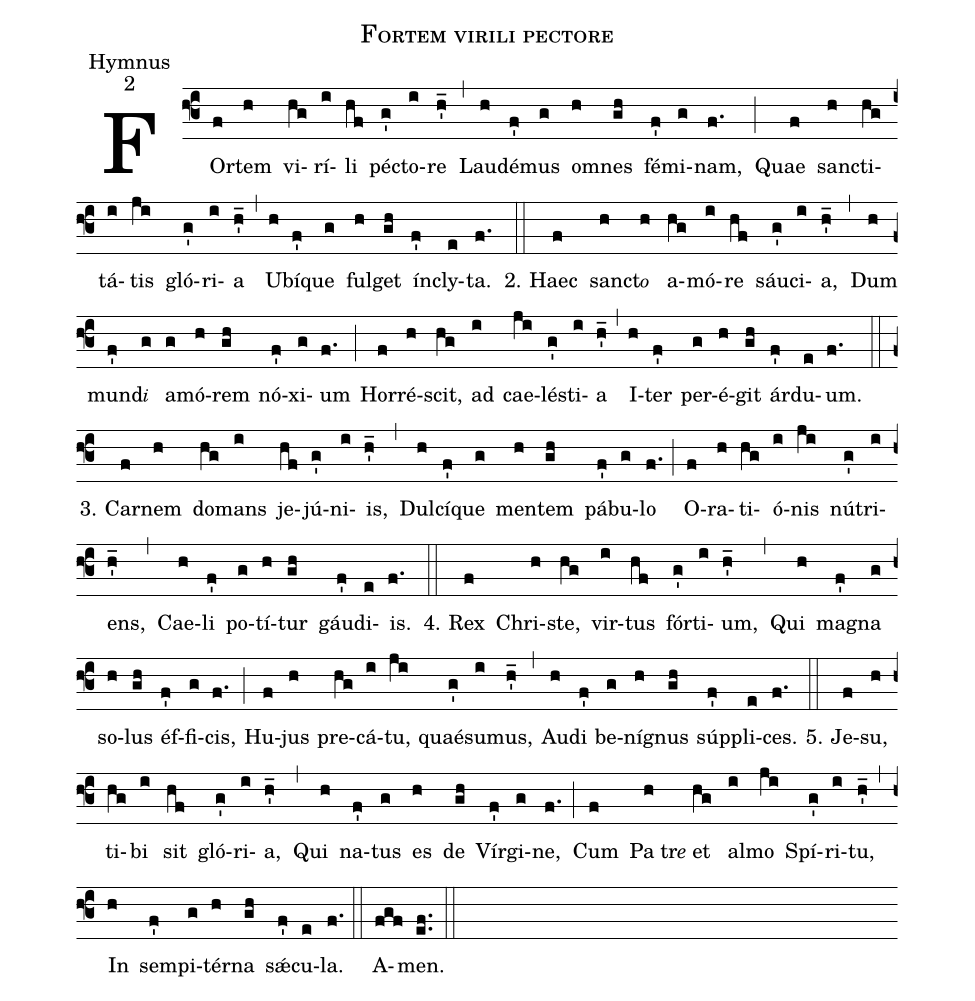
name:Fortem virili pectore;
office-part:Hymnus;
mode:2;
%%
(f3) FOr(f)tem(h) vi(hg)rí(i)li(hf) pé(g')cto(i)re(h'_) (,) Lau(h)dé(f')mus(g) o(h)mnes(gh) fé(f')mi(g)nam,(f.) (;) Quae(f) san(h)cti(hg)tá(i)tis(ji) gló(g')ri(i)a(h'_) (,) U(h)bí(f')que(g) ful(h)get(gh) ín(f')cly(e)ta.(f.) (::)
2. Haec(f) san(h)ct{<e>o</e>}(h) a(hg)mó(i)re(hf) sáu(g')ci(i)a,(h'_) (,) Dum(h) mun(f')d{<e>i</e>}(g) a(g)mó(h)rem(gh) nó(f')xi(g)um(f.) (;) Hor(f)ré(h)scit,(hg) ad(i) cae(ji)lé(g')sti(i)a(h'_) (,) I(h)ter(f') per(g)é(h)git(gh) ár(f')du(e)um.(f.) (::)
3. Car(f)nem(h) do(hg)mans(i) je(hf)jú(g')ni(i)is,(h'_) (,) Dul(h)cí(f')que(g) men(h)tem(gh) pá(f')bu(g)lo(f.) (;) O(f)ra(h)ti(hg)ó(i)nis(ji) nú(g')tri(i)ens,(h'_) (,) Cae(h)li(f') po(g)tí(h)tur(gh) gáu(f')di(e)is.(f.) (::)
4. Rex(f) Chri(h)ste,(hg) vir(i)tus(hf) fór(g')ti(i)um,(h'_) (,) Qui(h) ma(f')gna(g) so(h)lus(gh) éf(f')fi(g)cis,(f.) (;) Hu(f)jus(h) pre(hg)cá(i)tu,(ji) quaé(g')su(i)mus,(h'_) (,) Au(h)di(f') be(g)ní(h)gnus(gh) súp(f')pli(e)ces.(f.) (::)
5. Je(f)su,(h) ti(hg)bi(i) sit(hf) gló(g')ri(i)a,(h'_) (,)
Qui(h) na(f')tus(g) es(h) de(gh) Vír(f')gi(g)ne,(f.) (;)
Cum(f) Pa(h)tr<i>e</i>() et(hg) al(i)mo(ji) Spí(g')ri(i)tu,(h'_) (,)
In(h) sem(f')pi(g)tér(h)na(gh) sǽ(f')cu(e)la.(f.) (::)
A(fgf)men.(ef..) (::)
